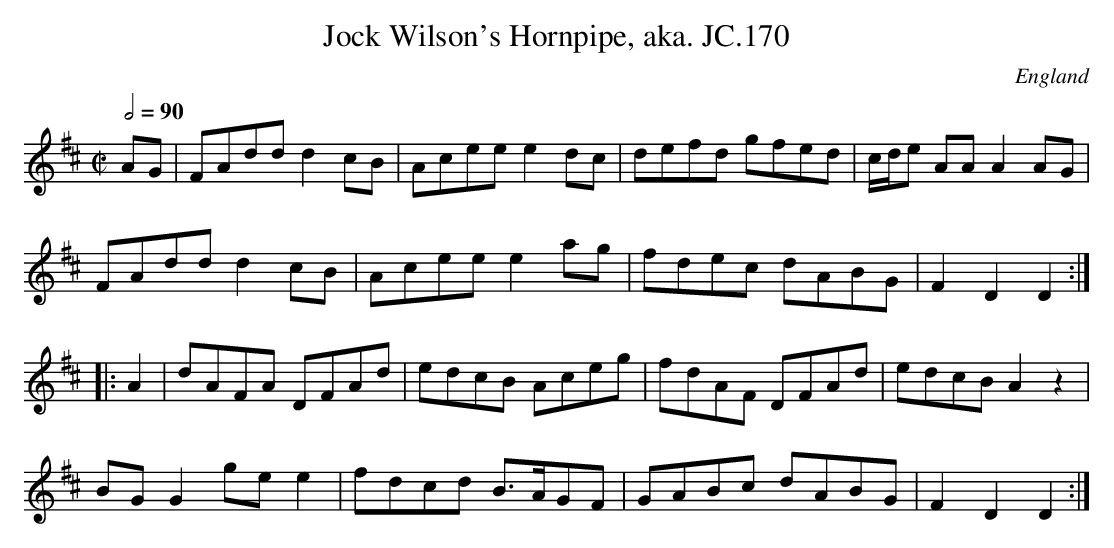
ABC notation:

X:1
T:Jock Wilson's Hornpipe, aka. JC.170
O:England
M:C|
L:1/8
Q:2/4=90
K:D major
AG|\
FAdd d2cB|Acee e2dc|defd gfed|c/d/e AAA2AG|!
FAdd d2cB|Acee e2ag|fdec dABG|F2D2D2:|!
|:A2|dAFA DFAd|edcB Aceg|fdAF DFAd|edcB A2z2|!
BGG2 gee2|fdcd B>AGF|GABc dABG|F2D2D2:|
